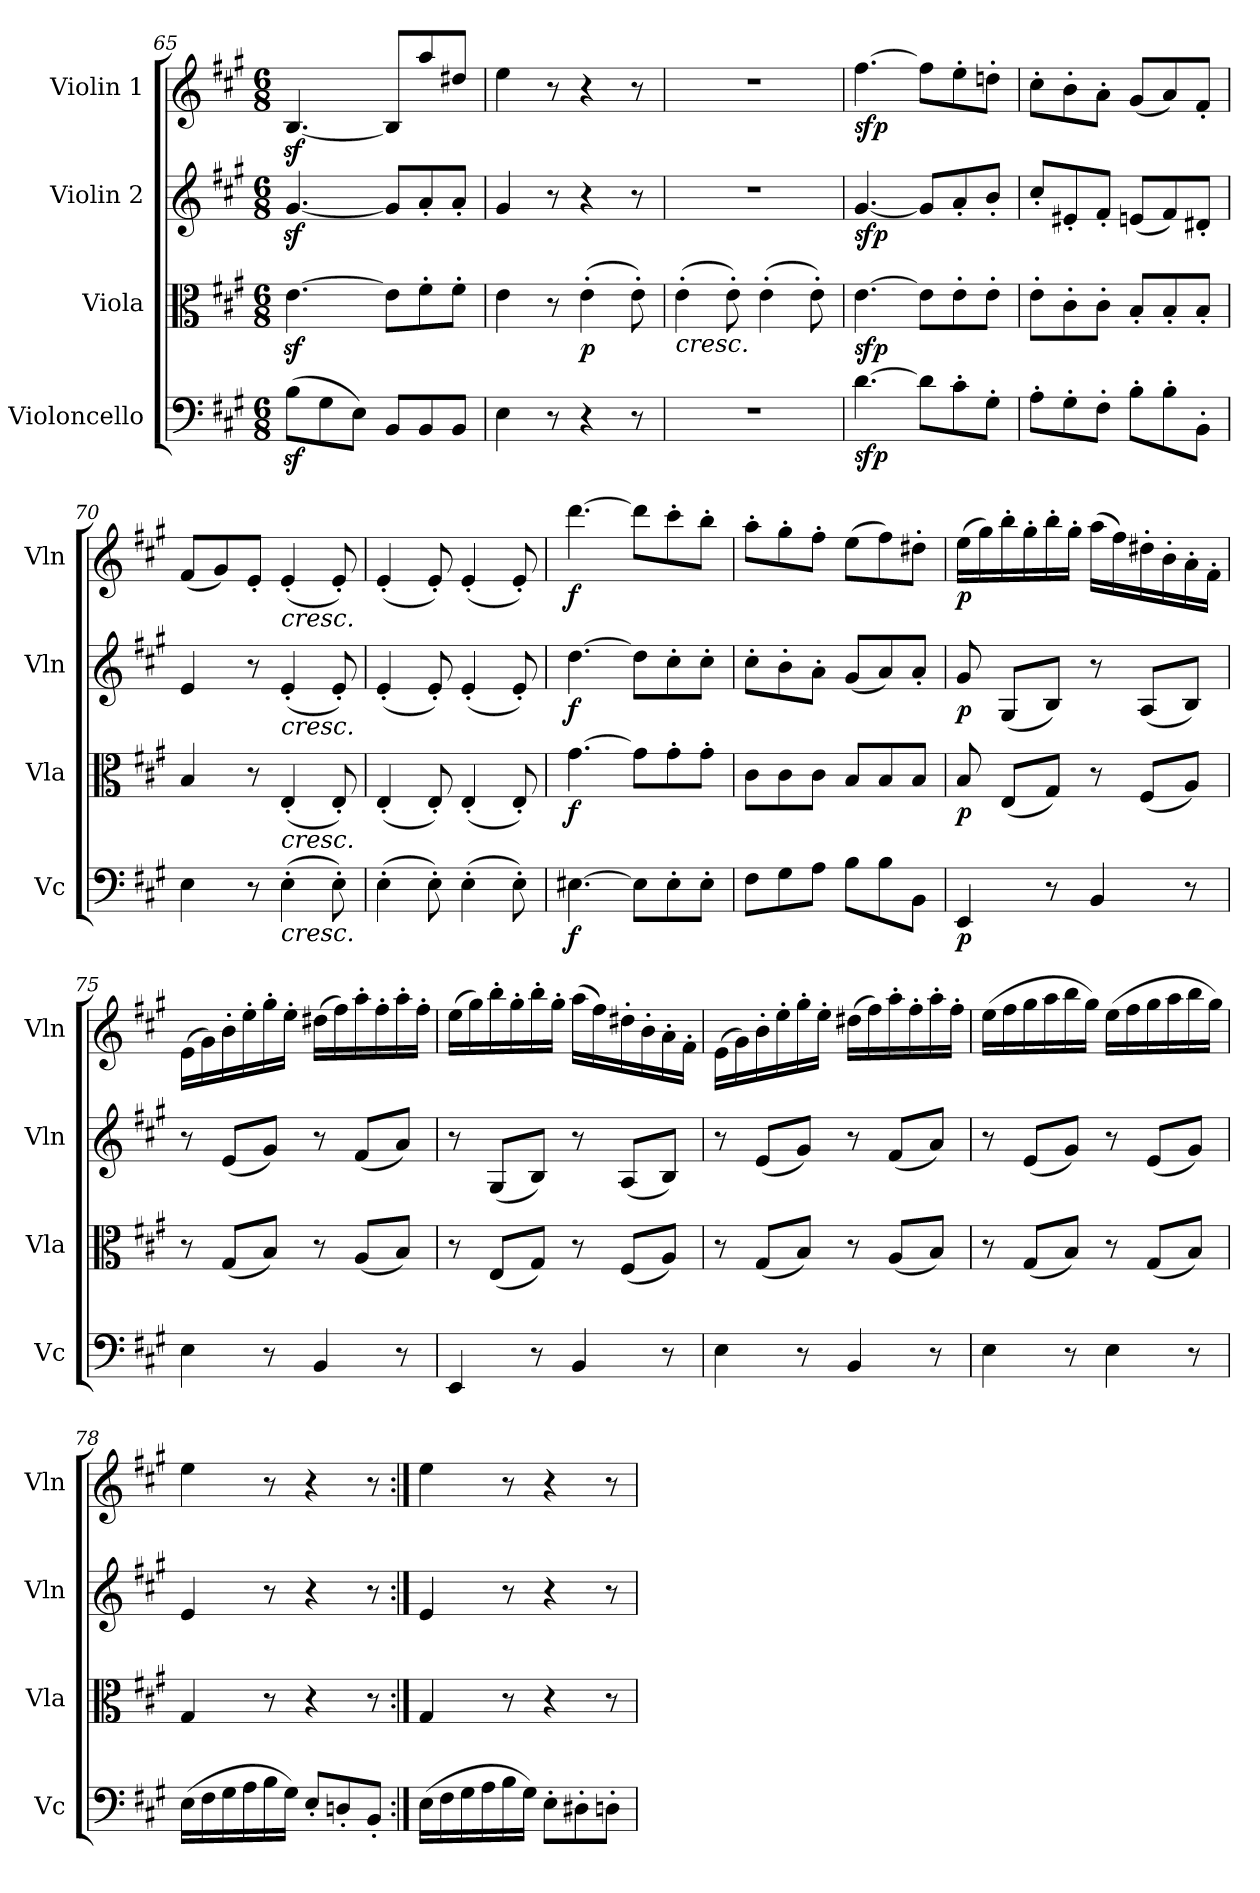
**kern	**dynam	**kern	**dynam	**kern	**dynam	**kern	**dynam
*part4	*part4	*part3	*part3	*part2	*part2	*part1	*part1
*staff4	*staff4	*staff3	*staff3	*staff2	*staff2	*staff1	*staff1
*I"Violoncello	*	*I"Viola	*	*I"Violin 2	*	*I"Violin 1	*
*I'Vc	*	*I'Vla	*	*I'Vln	*	*I'Vln	*
*clefF4	*	*clefC3	*	*clefG2	*	*clefG2	*
*k[f#c#g#]	*	*k[f#c#g#]	*	*k[f#c#g#]	*	*k[f#c#g#]	*
*M6/8	*	*M6/8	*	*M6/8	*	*M6/8	*
=65	=65	=65	=65	=65	=65	=65	=65
(8Bz<\L	.	[4.ez<\	.	[4.g#z</	.	[4.Bz</	.
8G#\	.	.	.	.	.	.	.
8E\J)	.	.	.	.	.	.	.
8BB/L	.	8e\L]	.	8g#/L]	.	8B/L]	.
8BB/	.	8f#'\	.	8a'/	.	8aa/	.
8BB/J	.	8f#'\J	.	8a'/J	.	8dd#X/J	.
=66	=66	=66	=66	=66	=66	=66	=66
4E\	.	4e\	.	4g#/	.	4ee\	.
8r	.	8r	.	8r	.	8r	.
!	!	!	!LO:DY:b	!	!	!	!
4r	.	(4e'\	p	4r	.	4r	.
8r	.	8e'\)	.	8r	.	8r	.
=67	=67	=67	=67	=67	=67	=67	=67
!	!	!LO:TX:b:i:t=cresc.	!	!	!	!	!
2.r	.	(4e'\	.	2.r	.	2.r	.
.	.	8e'\)	.	.	.	.	.
.	.	(4e'\	.	.	.	.	.
.	.	8e'\)	.	.	.	.	.
!!LO:LB:g=z
=68	=68	=68	=68	=68	=68	=68	=68
!	!LO:DY:b	!	!LO:DY:b	!	!LO:DY:b	!	!LO:DY:b
[4.d\	sfp	[4.e\	sfp	[4.g#/	sfp	[4.ff#\	sfp
8d\L]	.	8e\L]	.	8g#/L]	.	8ff#\L]	.
8c#'\	.	8e'\	.	8a'/	.	8ee'\	.
8G#'\J	.	8e'\J	.	8b'/J	.	8ddn'\J	.
=69	=69	=69	=69	=69	=69	=69	=69
8A'\L	.	8e'\L	.	8cc#'/L	.	8cc#'\L	.
8G#'\	.	8c#'\	.	8e#X'/	.	8b'\	.
8F#'\J	.	8c#'\J	.	8f#'/J	.	8a'\J	.
8B'\L	.	8B'/L	.	(8en/L	.	(8g#/L	.
8B'\	.	8B'/	.	8f#/)	.	8a/)	.
8BB'\J	.	8B'/J	.	8d#X'/J	.	8f#'/J	.
=70	=70	=70	=70	=70	=70	=70	=70
4E\	.	4B/	.	4e/	.	(8f#/L	.
.	.	.	.	.	.	8g#/)	.
8r	.	8r	.	8r	.	8e'/J	.
!	!	!	!	!	!	!LO:TX:b:i:t=cresc.	!
!	!	!	!	!LO:TX:b:i:t=cresc.	!	!	!
!	!	!LO:TX:b:i:t=cresc.	!	!	!	!	!
!LO:TX:b:i:t=cresc.	!	!	!	!	!	!	!
(4E'\	.	(4E'/	.	(4e'/	.	(4e'/	.
8E'\)	.	8E'/)	.	8e'/)	.	8e'/)	.
=71	=71	=71	=71	=71	=71	=71	=71
(4E'\	.	(4E'/	.	(4e'/	.	(4e'/	.
8E'\)	.	8E'/)	.	8e'/)	.	8e'/)	.
(4E'\	.	(4E'/	.	(4e'/	.	(4e'/	.
8E'\)	.	8E'/)	.	8e'/)	.	8e'/)	.
=72	=72	=72	=72	=72	=72	=72	=72
!	!LO:DY:b	!	!LO:DY:b	!	!LO:DY:b	!	!LO:DY:b
[4.E#X\	f	[4.g#\	f	[4.dd\	f	[4.ddd\	f
8E#\L]	.	8g#\L]	.	8dd\L]	.	8ddd\L]	.
8E#'\	.	8g#'\	.	8cc#'\	.	8ccc#'\	.
8E#'\J	.	8g#'\J	.	8cc#'\J	.	8bb'\J	.
=73	=73	=73	=73	=73	=73	=73	=73
8F#\L	.	8c#\L	.	8cc#'\L	.	8aa'\L	.
8G#\	.	8c#\	.	8b'\	.	8gg#'\	.
8A\J	.	8c#\J	.	8a'\J	.	8ff#'\J	.
8B\L	.	8B/L	.	(8g#/L	.	(8ee\L	.
8B\	.	8B/	.	8a/)	.	8ff#\)	.
8BB\J	.	8B/J	.	8a'/J	.	8dd#X'\J	.
!!LO:LB:g=z
=74	=74	=74	=74	=74	=74	=74	=74
!	!LO:DY:b	!	!LO:DY:b	!	!LO:DY:b	!	!LO:DY:b
4EE/	p	8B/	p	8g#/	p	(16ee\LL	p
.	.	.	.	.	.	16gg#\)	.
.	.	(8E/L	.	(8G#/L	.	16bb'\	.
.	.	.	.	.	.	16gg#'\	.
8r	.	8G#/J)	.	8B/J)	.	16bb'\	.
.	.	.	.	.	.	16gg#'\JJ	.
4BB/	.	8r	.	8r	.	(16aa\LL	.
.	.	.	.	.	.	16ff#\)	.
.	.	(8F#/L	.	(8A/L	.	16dd#X'\	.
.	.	.	.	.	.	16b'\	.
8r	.	8A/J)	.	8B/J)	.	16a'\	.
.	.	.	.	.	.	16f#'\JJ	.
=75	=75	=75	=75	=75	=75	=75	=75
4E\	.	8r	.	8r	.	(16e\LL	.
.	.	.	.	.	.	16g#\)	.
.	.	(8G#/L	.	(8e/L	.	16b'\	.
.	.	.	.	.	.	16ee'\	.
8r	.	8B/J)	.	8g#/J)	.	16gg#'\	.
.	.	.	.	.	.	16ee'\JJ	.
4BB/	.	8r	.	8r	.	(16dd#X\LL	.
.	.	.	.	.	.	16ff#\)	.
.	.	(8A/L	.	(8f#/L	.	16aa'\	.
.	.	.	.	.	.	16ff#'\	.
8r	.	8B/J)	.	8a/J)	.	16aa'\	.
.	.	.	.	.	.	16ff#'\JJ	.
!!LO:PB:g=z
=76	=76	=76	=76	=76	=76	=76	=76
4EE/	.	8r	.	8r	.	(16ee\LL	.
.	.	.	.	.	.	16gg#\)	.
.	.	(8E/L	.	(8G#/L	.	16bb'\	.
.	.	.	.	.	.	16gg#'\	.
8r	.	8G#/J)	.	8B/J)	.	16bb'\	.
.	.	.	.	.	.	16gg#'\JJ	.
4BB/	.	8r	.	8r	.	(16aa\LL	.
.	.	.	.	.	.	16ff#\)	.
.	.	(8F#/L	.	(8A/L	.	16dd#X'\	.
.	.	.	.	.	.	16b'\	.
8r	.	8A/J)	.	8B/J)	.	16a'\	.
.	.	.	.	.	.	16f#'\JJ	.
=77	=77	=77	=77	=77	=77	=77	=77
4E\	.	8r	.	8r	.	(16e\LL	.
.	.	.	.	.	.	16g#\)	.
.	.	(8G#/L	.	(8e/L	.	16b'\	.
.	.	.	.	.	.	16ee'\	.
8r	.	8B/J)	.	8g#/J)	.	16gg#'\	.
.	.	.	.	.	.	16ee'\JJ	.
4BB/	.	8r	.	8r	.	(16dd#X\LL	.
.	.	.	.	.	.	16ff#\)	.
.	.	(8A/L	.	(8f#/L	.	16aa'\	.
.	.	.	.	.	.	16ff#'\	.
8r	.	8B/J)	.	8a/J)	.	16aa'\	.
.	.	.	.	.	.	16ff#'\JJ	.
=78	=78	=78	=78	=78	=78	=78	=78
4E\	.	8r	.	8r	.	(16ee\LL	.
.	.	.	.	.	.	16ff#\	.
.	.	(8G#/L	.	(8e/L	.	16gg#\	.
.	.	.	.	.	.	16aa\	.
8r	.	8B/J)	.	8g#/J)	.	16bb\	.
.	.	.	.	.	.	16gg#\JJ)	.
4E\	.	8r	.	8r	.	(16ee\LL	.
.	.	.	.	.	.	16ff#\	.
.	.	(8G#/L	.	(8e/L	.	16gg#\	.
.	.	.	.	.	.	16aa\	.
8r	.	8B/J)	.	8g#/J)	.	16bb\	.
.	.	.	.	.	.	16gg#\JJ)	.
!!LO:LB:g=z
=78X1	=78X1	=78X1	=78X1	=78X1	=78X1	=78X1	=78X1
(16E\LL	.	4G#/	.	4e/	.	4ee\	.
16F#\	.	.	.	.	.	.	.
16G#\	.	.	.	.	.	.	.
16A\	.	.	.	.	.	.	.
16B\	.	8r	.	8r	.	8r	.
16G#\JJ)	.	.	.	.	.	.	.
8E'/L	.	4r	.	4r	.	4r	.
8Dn'/	.	.	.	.	.	.	.
8BB'/J	.	8r	.	8r	.	8r	.
=79:|!	=79:|!	=79:|!	=79:|!	=79:|!	=79:|!	=79:|!	=79:|!
(16E\LL	.	4G#/	.	4e/	.	4ee\	.
16F#\	.	.	.	.	.	.	.
16G#\	.	.	.	.	.	.	.
16A\	.	.	.	.	.	.	.
16B\	.	8r	.	8r	.	8r	.
16G#\JJ)	.	.	.	.	.	.	.
8E'\L	.	4r	.	4r	.	4r	.
8D#X'\	.	.	.	.	.	.	.
8Dn'\J	.	8r	.	8r	.	8r	.
=	=	=	=	=	=	=	=
*-	*-	*-	*-	*-	*-	*-	*-
